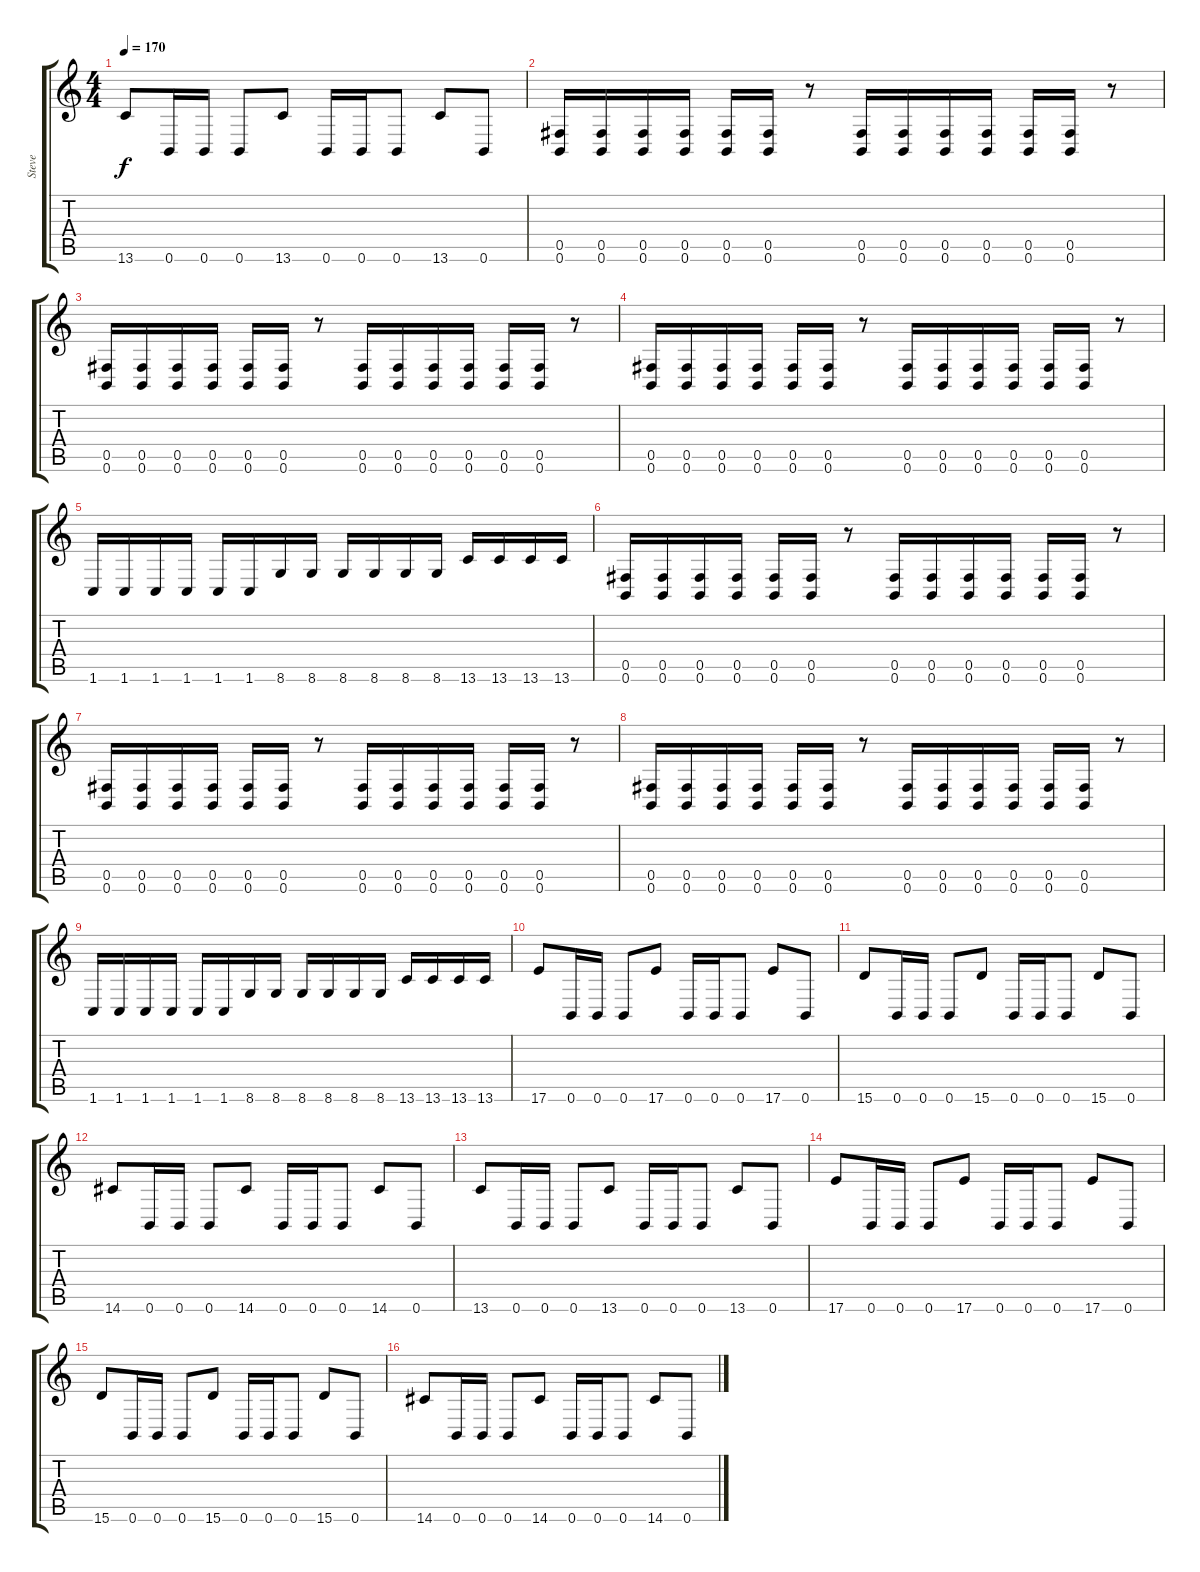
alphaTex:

\track ("Steve" "Steve") {instrument distortionguitar}
\staff {score tabs}
\tuning (Db4 Ab3 E3 B2 Gb2 B1) {hide}
\ts (4 4)
\tempo 170
\clef g2
\ks c
13.6.8{dy f} 0.6.16 0.6.16 0.6.8 13.6.8 0.6.16 0.6.16 0.6.8 13.6.8 0.6.8 |
(0.5 0.6).16 (0.5 0.6).16 (0.5 0.6).16 (0.5 0.6).16 (0.5 0.6).16 (0.5 0.6).16 r.8 (0.5 0.6).16 (0.5 0.6).16 (0.5 0.6).16 (0.5 0.6).16 (0.5 0.6).16 (0.5 0.6).16 r.8 |
(0.5 0.6).16 (0.5 0.6).16 (0.5 0.6).16 (0.5 0.6).16 (0.5 0.6).16 (0.5 0.6).16 r.8 (0.5 0.6).16 (0.5 0.6).16 (0.5 0.6).16 (0.5 0.6).16 (0.5 0.6).16 (0.5 0.6).16 r.8 |
(0.5 0.6).16 (0.5 0.6).16 (0.5 0.6).16 (0.5 0.6).16 (0.5 0.6).16 (0.5 0.6).16 r.8 (0.5 0.6).16 (0.5 0.6).16 (0.5 0.6).16 (0.5 0.6).16 (0.5 0.6).16 (0.5 0.6).16 r.8 |
1.6.16 1.6.16 1.6.16 1.6.16 1.6.16 1.6.16 8.6.16 8.6.16 8.6.16 8.6.16 8.6.16 8.6.16 13.6.16 13.6.16 13.6.16 13.6.16 |
(0.5 0.6).16 (0.5 0.6).16 (0.5 0.6).16 (0.5 0.6).16 (0.5 0.6).16 (0.5 0.6).16 r.8 (0.5 0.6).16 (0.5 0.6).16 (0.5 0.6).16 (0.5 0.6).16 (0.5 0.6).16 (0.5 0.6).16 r.8 |
(0.5 0.6).16 (0.5 0.6).16 (0.5 0.6).16 (0.5 0.6).16 (0.5 0.6).16 (0.5 0.6).16 r.8 (0.5 0.6).16 (0.5 0.6).16 (0.5 0.6).16 (0.5 0.6).16 (0.5 0.6).16 (0.5 0.6).16 r.8 |
(0.5 0.6).16 (0.5 0.6).16 (0.5 0.6).16 (0.5 0.6).16 (0.5 0.6).16 (0.5 0.6).16 r.8 (0.5 0.6).16 (0.5 0.6).16 (0.5 0.6).16 (0.5 0.6).16 (0.5 0.6).16 (0.5 0.6).16 r.8 |
1.6.16 1.6.16 1.6.16 1.6.16 1.6.16 1.6.16 8.6.16 8.6.16 8.6.16 8.6.16 8.6.16 8.6.16 13.6.16 13.6.16 13.6.16 13.6.16 |
17.6.8 0.6.16 0.6.16 0.6.8 17.6.8 0.6.16 0.6.16 0.6.8 17.6.8 0.6.8 |
15.6.8 0.6.16 0.6.16 0.6.8 15.6.8 0.6.16 0.6.16 0.6.8 15.6.8 0.6.8 |
14.6.8 0.6.16 0.6.16 0.6.8 14.6.8 0.6.16 0.6.16 0.6.8 14.6.8 0.6.8 |
13.6.8 0.6.16 0.6.16 0.6.8 13.6.8 0.6.16 0.6.16 0.6.8 13.6.8 0.6.8 |
17.6.8 0.6.16 0.6.16 0.6.8 17.6.8 0.6.16 0.6.16 0.6.8 17.6.8 0.6.8 |
15.6.8 0.6.16 0.6.16 0.6.8 15.6.8 0.6.16 0.6.16 0.6.8 15.6.8 0.6.8 |
14.6.8 0.6.16 0.6.16 0.6.8 14.6.8 0.6.16 0.6.16 0.6.8 14.6.8 0.6.8
